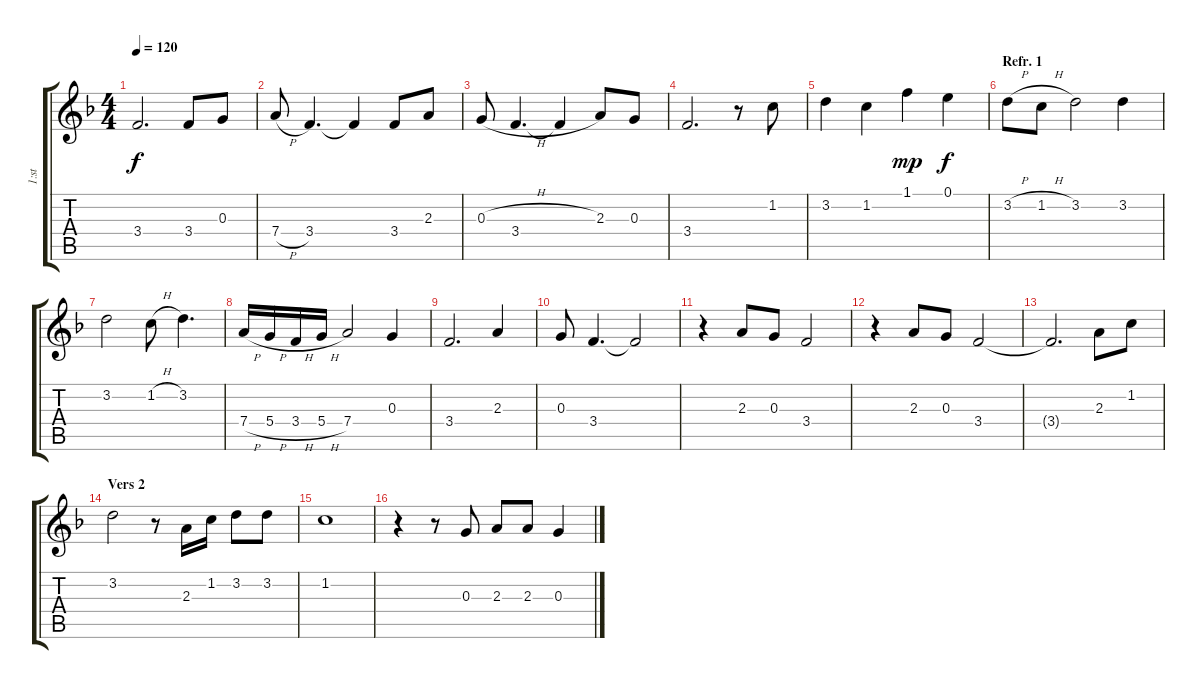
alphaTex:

\track ("1:st" "1:st") {instrument electricguitarclean}
\staff {score tabs}
\tuning (E4 B3 G3 D3 A2 E2) {hide}
\ts (4 4)
\tempo 120
\clef g2
\ks f
3.4.2{d dy f} 3.4.8 0.3.8 |
7.4{h}.8 3.4.4{d} 3.4{t}.4 3.4.8 2.3.8 |
0.3{h}.8 3.4.4{d} 3.4{t}.4 2.3.8 0.3.8 |
3.4.2{d} r.8 1.2.8 |
3.2.4 1.2.4 1.1.4{dy mp} 0.1.4{dy f} |
\section ("" "Refr. 1")
3.2{h}.8 1.2{h}.8 3.2.2 3.2.4 |
3.2.2 1.2{h}.8 3.2.4{d} |
7.4{h}.16 5.4{h}.16 3.4{h}.16 5.4{h}.16 7.4.2 0.3.4 |
3.4.2{d} 2.3.4 |
0.3.8 3.4.4{d} 3.4{t}.2 |
r.4 2.3.8 0.3.8 3.4.2 |
r.4 2.3.8 0.3.8 3.4.2 |
3.4{t}.2{d} 2.3.8 1.2.8 |
\section ("" "Vers 2")
3.2.2 r.8 2.3.16 1.2.16 3.2.8 3.2.8 |
1.2.1 |
r.4 r.8 0.3.8 2.3.8 2.3.8 0.3.4
